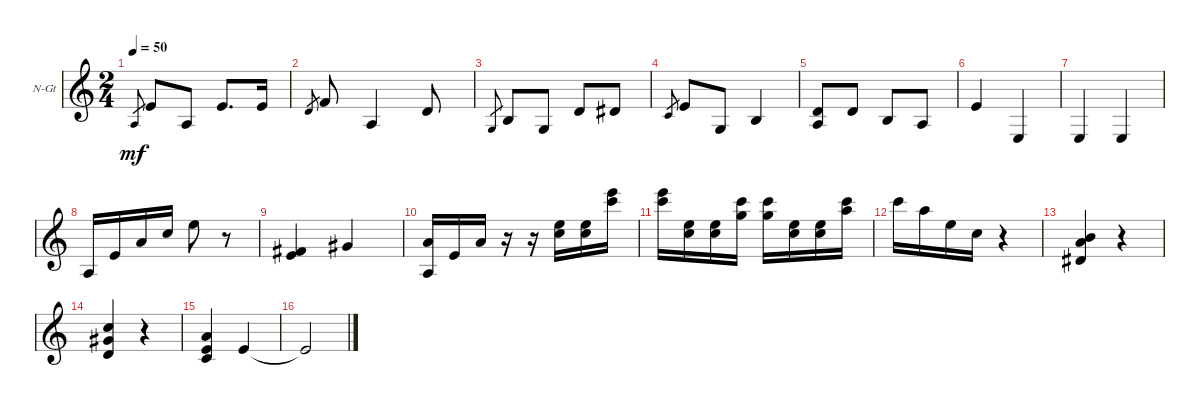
\defaultSystemsLayout 4
\bracketExtendMode groupsimilarinstruments
\firstSystemTrackNameOrientation horizontal
\otherSystemsTrackNameOrientation horizontal
\track ("Nylon Guitar" "N-Gt") {instrument acousticguitarnylon}
\staff {score}
\tuning (E4 B3 G3 D3 A2 E2)
\ts (2 4)
\tempo 50
\clef g2
\ks c
0.5.8{gr dy mf} 2.4.8 0.5.8 2.4.8{d} 2.4.16 |
0.4.8{gr} 3.4.8 0.5.4 0.4.8 |
3.6.8{gr} 2.5.8 3.6.8 5.5.8 6.5.8 |
3.5.8{gr} 2.4.8 3.6.8 2.5.4 |
(0.5 0.4).8 0.4.8 2.5.8 0.5.8 |
2.4.4 0.6.4 |
0.6.4 0.6.4 |
0.5.16 2.4.16 2.3.16 1.2.16 0.1.8 r.8 |
(4.4 7.5).4 6.4.4 |
(7.4 5.6).16 7.5.16 7.4.16 r.16 r.16 (9.3 10.4).16 (9.3 10.4).16 (12.1 13.2).16 |
(12.1 13.2).16 (9.3 10.4).16 (9.3 10.4).16 (8.1 8.2).16 (8.1 8.2).16 (9.3 10.4).16 (9.3 10.4).16 (8.1 10.2).16 |
8.1.16 10.2.16 9.3.16 10.4.16 r.4 |
(1.4 2.3 0.2).4 r.4 |
(1.2 1.3 0.4).4 r.4 |
(2.3 2.4 3.5).4 2.4.4 |
2.4{t}.2
